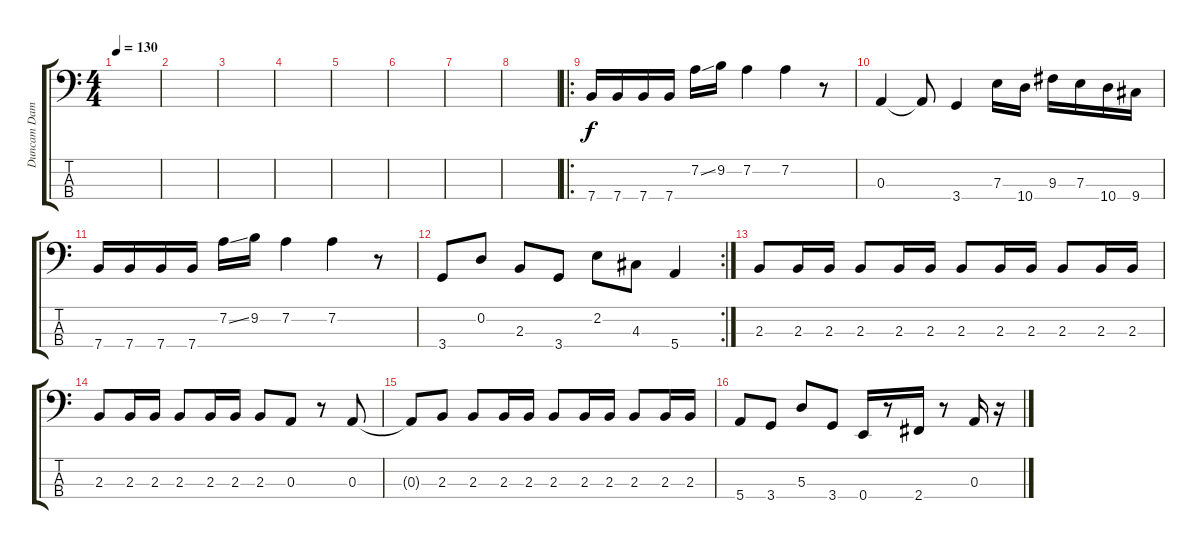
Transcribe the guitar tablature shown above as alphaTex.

\track ("Duncam Dambasco" "Duncam Dam") {instrument electricbassfinger}
\staff {score tabs}
\tuning (G2 D2 A1 E1) {hide}
\ts (4 4)
\tempo 130
\clef f4
\ks c
|
|
|
|
|
|
|
|
\ro
7.4.16 7.4.16 7.4.16 7.4.16 7.2{ss}.16 9.2.16 7.2.4 7.2.4 r.8 |
0.3.4 0.3{t}.8 3.4.4 7.3.16 10.4.16 9.3.16 7.3.16 10.4.16 9.4.16 |
7.4.16 7.4.16 7.4.16 7.4.16 7.2{ss}.16 9.2.16 7.2.4 7.2.4 r.8 |
\rc 2
3.4.8 0.2.8 2.3.8 3.4.8 2.2.8 4.3.8 5.4.4 |
2.3.8 2.3.16 2.3.16 2.3.8 2.3.16 2.3.16 2.3.8 2.3.16 2.3.16 2.3.8 2.3.16 2.3.16 |
2.3.8 2.3.16 2.3.16 2.3.8 2.3.16 2.3.16 2.3.8 0.3.8 r.8 0.3.8 |
0.3{t}.8 2.3.8 2.3.8 2.3.16 2.3.16 2.3.8 2.3.16 2.3.16 2.3.8 2.3.16 2.3.16 |
5.4.8 3.4.8 5.3.8 3.4.8 0.4.16 r.8 2.4.16 r.8 0.3.16 r.16
